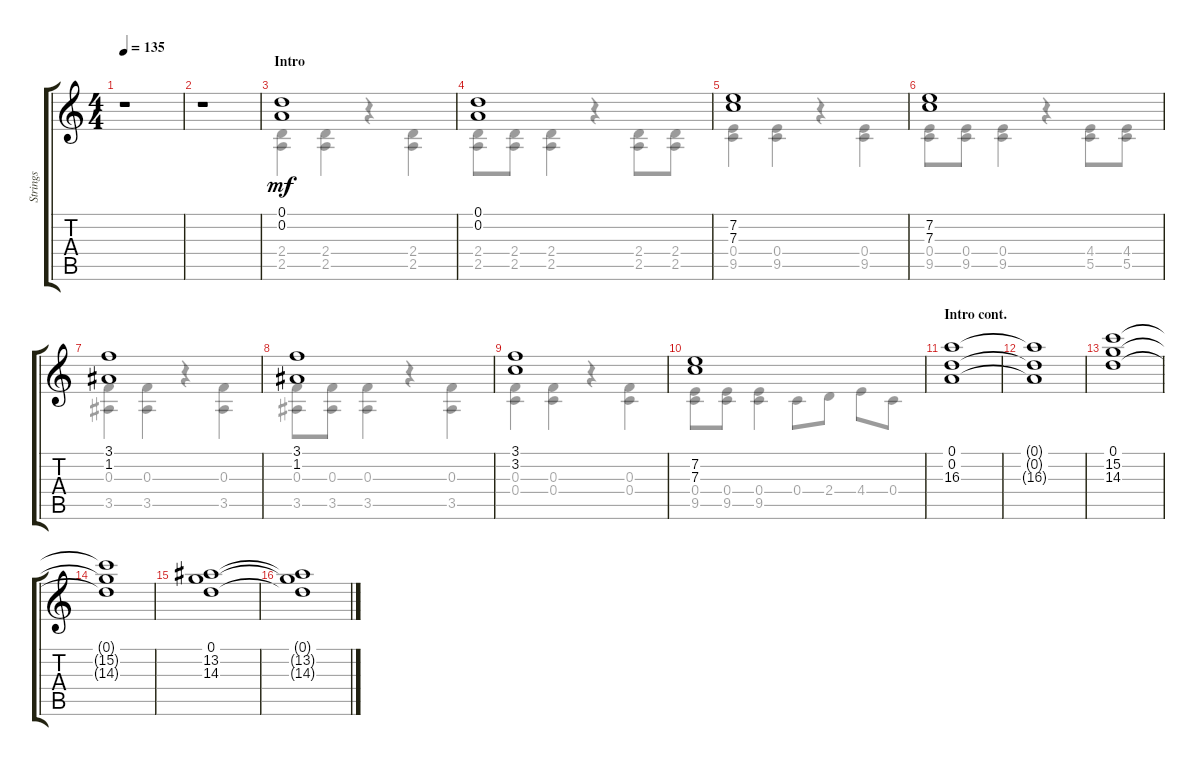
\track ("Strings" "Strings") {instrument electricguitarclean}
\staff {score tabs}
\tuning (D4 A3 F3 C3 G2 C2) {hide}
\voice
\ts (4 4)
\tempo 135
\clef g2
\ks aminor
r.1{dy mf instrument electricguitarclean} |
r.1 |
\section ("" "Intro")
(0.1 0.2).1 |
(0.1 0.2).1 |
(7.2 7.3).1 |
(7.2 7.3).1 |
(3.1 1.2).1 |
(3.1 1.2).1 |
(3.1 3.2).1 |
(7.2 7.3).1 |
\section ("" "Intro cont.")
(0.1 0.2 16.3).1 |
(0.1{t} 0.2{t} 16.3{t}).1 |
(0.1 15.2 14.3).1 |
(0.1{t} 15.2{t} 14.3{t}).1 |
(0.1 13.2 14.3).1 |
(0.1{t} 13.2{t} 14.3{t}).1
\voice
\clef g2
\ottava regular
\simile none
\ks aminor
|
|
(2.4 2.5).4 (2.4 2.5).4 r.4 (2.4 2.5).4 |
(2.4 2.5).8 (2.4 2.5).8 (2.4 2.5).4 r.4 (2.4 2.5).8 (2.4 2.5).8 |
(0.4 9.5).4 (0.4 9.5).4 r.4 (0.4 9.5).4 |
(0.4 9.5).8 (0.4 9.5).8 (0.4 9.5).4 r.4 (4.4 5.5).8 (4.4 5.5).8 |
(0.3 3.5).4 (0.3 3.5).4 r.4 (0.3 3.5).4 |
(0.3 3.5).8 (0.3 3.5).8 (0.3 3.5).4 r.4 (0.3 3.5).4 |
(0.3 0.4).4 (0.3 0.4).4 r.4 (0.3 0.4).4 |
(0.4 9.5).8 (0.4 9.5).8 (0.4 9.5).4 0.4.8 2.4.8 4.4.8 0.4.8 |
|
|
|
|
|
